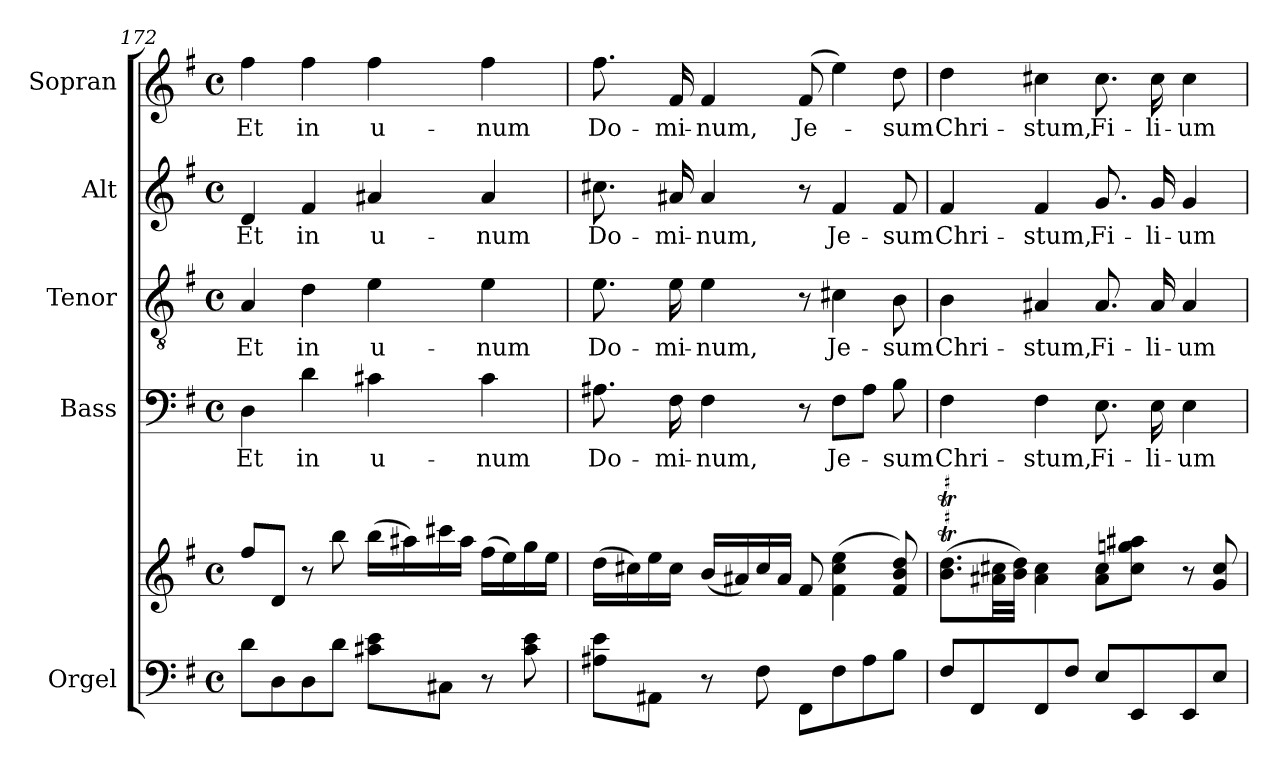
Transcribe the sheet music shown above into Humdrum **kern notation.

**kern	**kern	**kern	**text	**kern	**text	**kern	**text	**kern	**text
*part5	*part5	*part4	*part4	*part3	*part3	*part2	*part2	*part1	*part1
*staff6	*staff5	*staff4	*staff4	*staff3	*staff3	*staff2	*staff2	*staff1	*staff1
*I"Orgel	*	*I"Bass	*	*I"Tenor	*	*I"Alt	*	*I"Sopran	*
*I'Org.	*	*I'B.	*	*I'T.	*	*I'A.	*	*I'S.	*
*clefF4	*clefG2	*clefF4	*	*clefGv2	*	*clefG2	*	*clefG2	*
*k[f#]	*k[f#]	*k[f#]	*	*k[f#]	*	*k[f#]	*	*k[f#]	*
*G:	*G:	*G:	*	*G:	*	*G:	*	*G:	*
*M4/4	*M4/4	*M4/4	*	*M4/4	*	*M4/4	*	*M4/4	*
*met(c)	*met(c)	*met(c)	*	*met(c)	*	*met(c)	*	*met(c)	*
=172	=172	=172	=172	=172	=172	=172	=172	=172	=172
!	!	!	!LO:LY:b	!	!LO:LY:b	!	!LO:LY:b	!	!LO:LY:b
8d\L	8ff#/L	4D\	Et	4A/	Et	4d/	Et	4ff#\	Et
8D\	8d/J	.	.	.	.	.	.	.	.
!	!	!	!LO:LY:b	!	!LO:LY:b	!	!LO:LY:b	!	!LO:LY:b
8D\	8r	4d\	in	4d\	in	4f#/	in	4ff#\	in
8d\J	8bb\	.	.	.	.	.	.	.	.
!	!	!	!LO:LY:b	!	!LO:LY:b	!	!LO:LY:b	!	!LO:LY:b
8c#X\ 8e\L	(>16bb\LL	4c#X\	u-	4e\	u-	4a#X/	u-	4ff#\	u-
.	16aa#X\)	.	.	.	.	.	.	.	.
8C#X\J	16ccc#X\	.	.	.	.	.	.	.	.
.	16aa#\JJ	.	.	.	.	.	.	.	.
!	!	!	!LO:LY:b	!	!LO:LY:b	!	!LO:LY:b	!	!LO:LY:b
8r	(>16ff#\LL	4c#\	-num	4e\	-num	4a#/	-num	4ff#\	-num
.	16ee\)	.	.	.	.	.	.	.	.
8c#\ 8e\	16gg\	.	.	.	.	.	.	.	.
.	16ee\JJ	.	.	.	.	.	.	.	.
!!LO:LB:g=z
=173	=173	=173	=173	=173	=173	=173	=173	=173	=173
!	!	!	!LO:LY:b	!	!LO:LY:b	!	!LO:LY:b	!	!LO:LY:b
8A#X\ 8e\L	(>16dd\LL	8.A#X\	Do-	8.e\	Do-	8.cc#X\	Do-	8.ff#\	Do-
.	16cc#X\)	.	.	.	.	.	.	.	.
8AA#X\J	16ee\	.	.	.	.	.	.	.	.
!	!	!	!LO:LY:b	!	!LO:LY:b	!	!LO:LY:b	!	!LO:LY:b
.	16cc#\JJ	16F#\	-mi-	16e\	-mi-	16a#X/	-mi-	16f#/	-mi-
!	!	!	!LO:LY:b	!	!LO:LY:b	!	!LO:LY:b	!	!LO:LY:b
8r	(<16b/LL	4F#\	-num,	4e\	-num,	4a#/	-num,	4f#/	-num,
.	16a#X/)	.	.	.	.	.	.	.	.
8F#\	16cc#/	.	.	.	.	.	.	.	.
.	16a#/JJ	.	.	.	.	.	.	.	.
!	!	!	!	!	!	!	!	!	!LO:LY:b
8FF#\L	8f#/	8r	.	8r	.	8r	.	(>8f#/	Je-
!	!	!	!LO:LY:b	!	!LO:LY:b	!	!LO:LY:b	!	!
8F#\	(>4f#\ 4cc#\ 4ee\	8F#\L	Je-	4c#X\	Je-	4f#/	Je-	4ee\)	.
8A#\	.	8A#\J	.	.	.	.	.	.	.
!	!	!	!LO:LY:b	!	!LO:LY:b	!	!LO:LY:b	!	!LO:LY:b
8B\J	8f#/ 8b/ 8dd/)	8B\	-sum	8B\	-sum	8f#/	-sum	8dd\	-sum
=174	=174	=174	=174	=174	=174	=174	=174	=174	=174
!	!	!	!LO:LY:b	!	!LO:LY:b	!	!LO:LY:b	!	!LO:LY:b
8F#/L	(>8.b\T 8.dd\TL	4F#\	Chri-	4B\	Chri-	4f#/	Chri-	4dd\	Chri-
8FF#/	.	.	.	.	.	.	.	.	.
.	32a#X\ 32cc#X\LL	.	.	.	.	.	.	.	.
.	32b\ 32dd\JJJ)	.	.	.	.	.	.	.	.
!	!	!	!LO:LY:b	!	!LO:LY:b	!	!LO:LY:b	!	!LO:LY:b
8FF#/	4a#\ 4cc#\	4F#\	-stum,	4A#X/	-stum,	4f#/	-stum,	4cc#X\	-stum,
8F#/J	.	.	.	.	.	.	.	.	.
!	!	!	!LO:LY:b	!	!LO:LY:b	!	!LO:LY:b	!	!LO:LY:b
8E/L	8a#\ 8cc#\L	8.E\	Fi-	8.A#/	Fi-	8.g/	Fi-	8.cc#\	Fi-
8EE/	8cc#\ 8ggn\ 8aa#X\J	.	.	.	.	.	.	.	.
!	!	!	!LO:LY:b	!	!LO:LY:b	!	!LO:LY:b	!	!LO:LY:b
.	.	16E\	-li-	16A#/	-li-	16g/	-li-	16cc#\	-li-
!	!	!	!LO:LY:b	!	!LO:LY:b	!	!LO:LY:b	!	!LO:LY:b
8EE/	8r	4E\	-um	4A#/	-um	4g/	-um	4cc#\	-um
8E/J	8g/ 8cc#/	.	.	.	.	.	.	.	.
=	=	=	=	=	=	=	=	=	=
*-	*-	*-	*-	*-	*-	*-	*-	*-	*-
